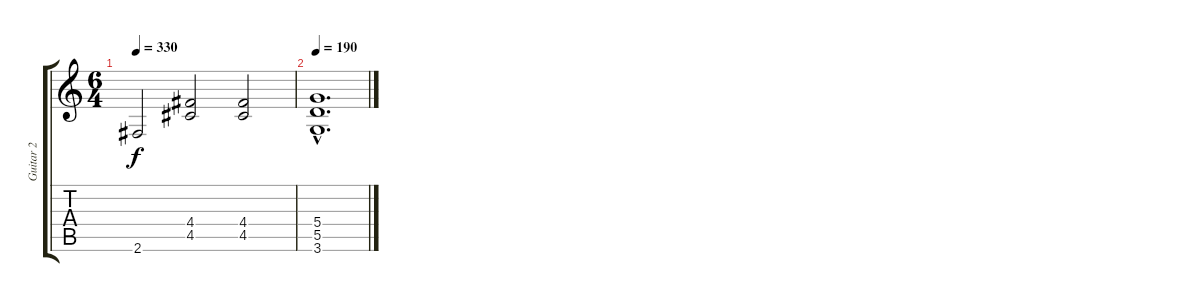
\track ("Guitar 2" "Guitar 2") {instrument overdrivenguitar}
\staff {score tabs}
\tuning (E4 B3 G3 D3 A2 E2) {hide}
\ts (6 4)
\tempo 330
\clef g2
\ks c
2.6.2{dy f} (4.4 4.5).2 (4.4 4.5).2 |
\tempo 190
(5.4{hac} 5.5{hac} 3.6{hac}).1{d}
